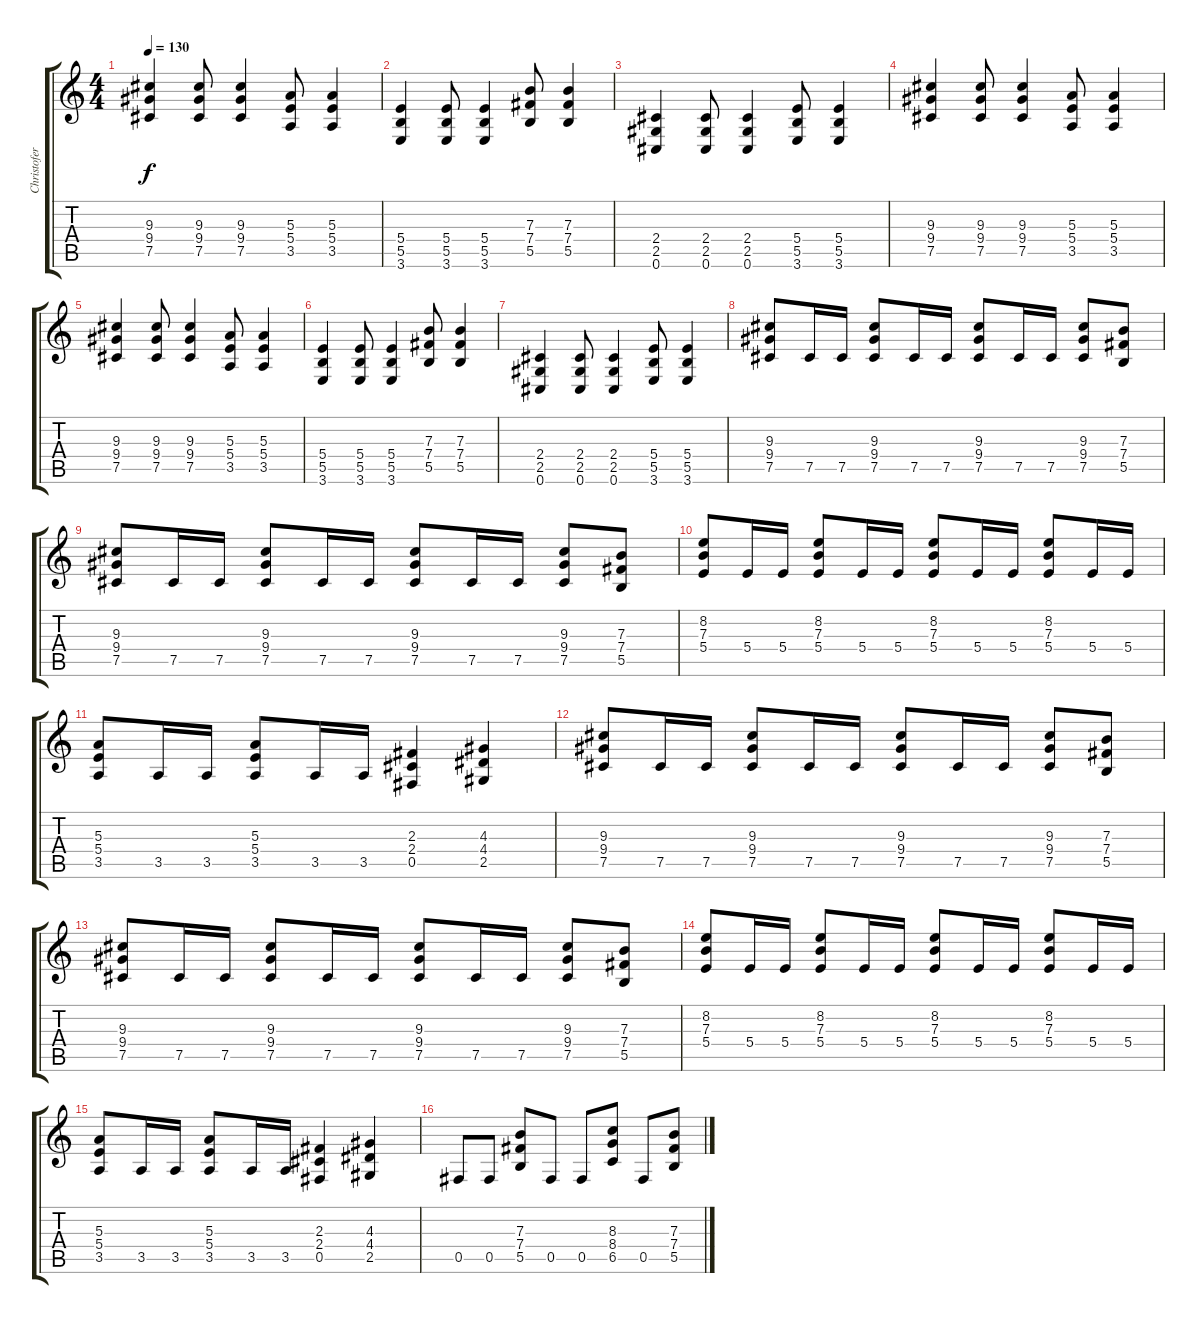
\track ("Christofer Johnsson" "Christofer") {instrument distortionguitar}
\staff {score tabs}
\tuning (Db4 Ab3 E3 B2 Gb2 Db2) {hide}
\ts (4 4)
\tempo 130
\clef g2
\ks c
(9.3 9.4 7.5).4{dy f} (9.3 9.4 7.5).8 (9.3 9.4 7.5).4 (5.3 5.4 3.5).8 (5.3 5.4 3.5).4 |
(5.4 5.5 3.6).4 (5.4 5.5 3.6).8 (5.4 5.5 3.6).4 (7.3 7.4 5.5).8 (7.3 7.4 5.5).4 |
(2.4 2.5 0.6).4 (2.4 2.5 0.6).8 (2.4 2.5 0.6).4 (5.4 5.5 3.6).8 (5.4 5.5 3.6).4 |
(9.3 9.4 7.5).4 (9.3 9.4 7.5).8 (9.3 9.4 7.5).4 (5.3 5.4 3.5).8 (5.3 5.4 3.5).4 |
(9.3 9.4 7.5).4 (9.3 9.4 7.5).8 (9.3 9.4 7.5).4 (5.3 5.4 3.5).8 (5.3 5.4 3.5).4 |
(5.4 5.5 3.6).4 (5.4 5.5 3.6).8 (5.4 5.5 3.6).4 (7.3 7.4 5.5).8 (7.3 7.4 5.5).4 |
(2.4 2.5 0.6).4 (2.4 2.5 0.6).8 (2.4 2.5 0.6).4 (5.4 5.5 3.6).8 (5.4 5.5 3.6).4 |
(9.3 9.4 7.5).8{volume 10} 7.5.16 7.5.16 (9.3 9.4 7.5).8 7.5.16 7.5.16 (9.3 9.4 7.5).8 7.5.16 7.5.16 (9.3 9.4 7.5).8 (7.3 7.4 5.5).8 |
(9.3 9.4 7.5).8 7.5.16 7.5.16 (9.3 9.4 7.5).8 7.5.16 7.5.16 (9.3 9.4 7.5).8 7.5.16 7.5.16 (9.3 9.4 7.5).8 (7.3 7.4 5.5).8 |
(8.2 7.3 5.4).8 5.4.16 5.4.16 (8.2 7.3 5.4).8 5.4.16 5.4.16 (8.2 7.3 5.4).8 5.4.16 5.4.16 (8.2 7.3 5.4).8 5.4.16 5.4.16 |
(5.3 5.4 3.5).8 3.5.16 3.5.16 (5.3 5.4 3.5).8 3.5.16 3.5.16 (2.3 2.4 0.5).4 (4.3 4.4 2.5).4 |
(9.3 9.4 7.5).8 7.5.16 7.5.16 (9.3 9.4 7.5).8 7.5.16 7.5.16 (9.3 9.4 7.5).8 7.5.16 7.5.16 (9.3 9.4 7.5).8 (7.3 7.4 5.5).8 |
(9.3 9.4 7.5).8 7.5.16 7.5.16 (9.3 9.4 7.5).8 7.5.16 7.5.16 (9.3 9.4 7.5).8 7.5.16 7.5.16 (9.3 9.4 7.5).8 (7.3 7.4 5.5).8 |
(8.2 7.3 5.4).8 5.4.16 5.4.16 (8.2 7.3 5.4).8 5.4.16 5.4.16 (8.2 7.3 5.4).8 5.4.16 5.4.16 (8.2 7.3 5.4).8 5.4.16 5.4.16 |
(5.3 5.4 3.5).8 3.5.16 3.5.16 (5.3 5.4 3.5).8 3.5.16 3.5.16 (2.3 2.4 0.5).4 (4.3 4.4 2.5).4 |
0.5.8 0.5.8 (7.3 7.4 5.5).8 0.5.8 0.5.8 (8.3 8.4 6.5).8 0.5.8 (7.3 7.4 5.5).8
